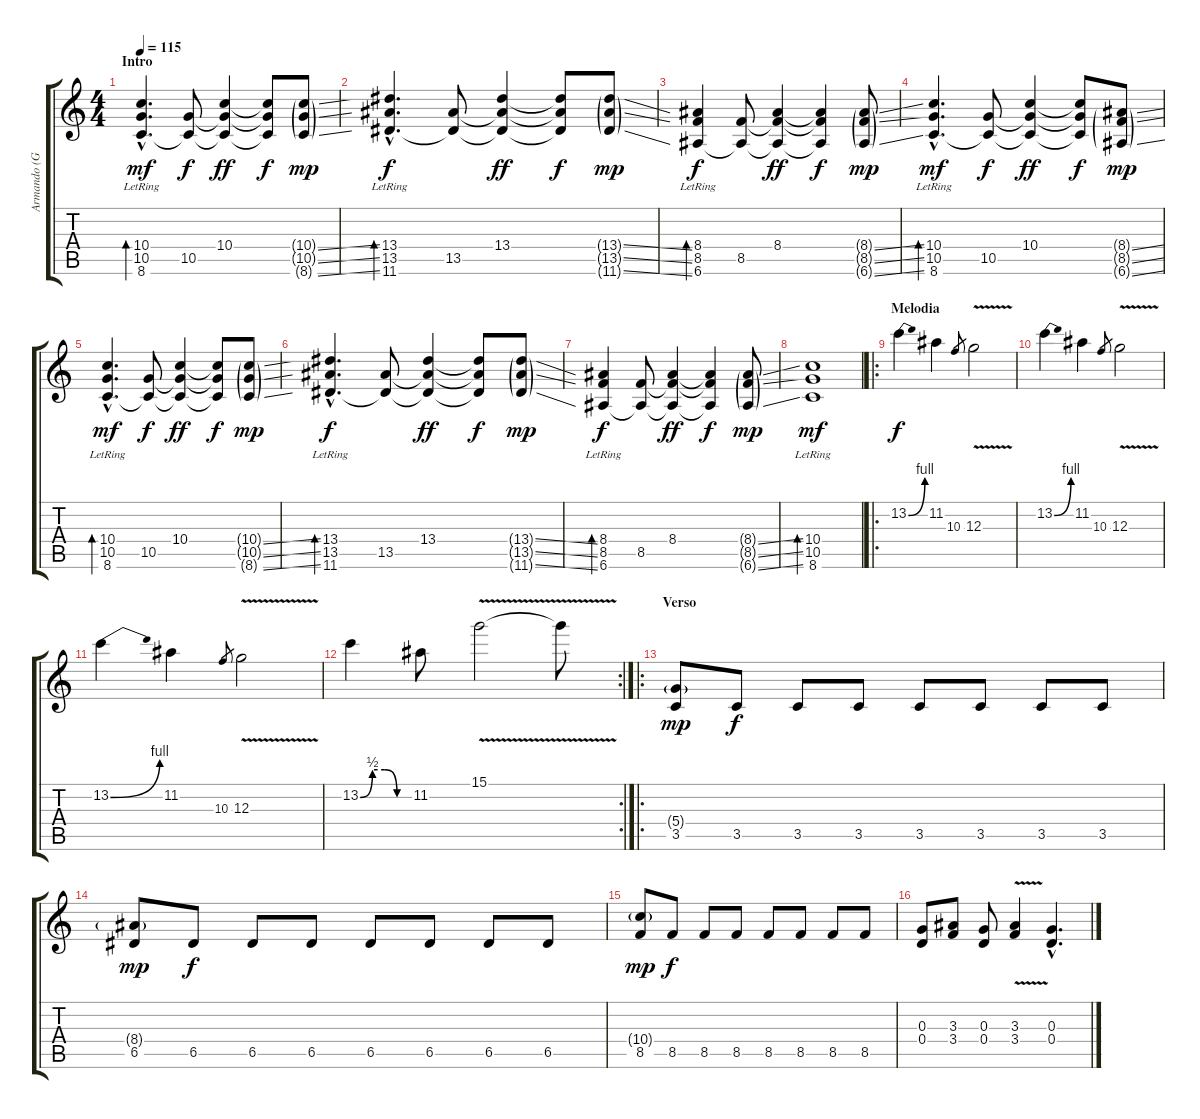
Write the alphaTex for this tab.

\track ("Armando (Guitarra)" "Armando (G") {instrument distortionguitar}
\staff {score tabs}
\tuning (E4 B3 G3 D3 A2 E2) {hide}
\ts (4 4)
\section ("" "Intro")
\tempo 115
\clef g2
\ks c
(10.4{hac lr} 10.5{hac lr} 8.6{hac lr}).4{d bd 240 dy mf instrument distortionguitar} (10.5 8.6{t}).8{dy f} (10.4 10.5{t} 8.6{t}).4{dy ff} (10.4{t} 10.5{t} 8.6{t}).8{dy f} (10.4{ss g} 10.5{ss g} 8.6{ss g}).8{dy mp} |
(13.4{hac} 13.5{hac} 11.6{hac lr}).4{d bd 60 dy f} (13.5 11.6{t}).8 (13.4 13.5{t} 11.6{t}).4{dy ff} (13.4{t} 13.5{t} 11.6{t}).8{dy f} (13.4{ss g} 13.5{ss g} 11.6{ss g}).8{dy mp} |
(8.4{lr} 8.5{lr} 6.6{lr}).4{bd 60 dy f} (8.5 6.6{t}).8 (8.4 8.5{t} 6.6{t}).4{dy ff} (8.4{t} 8.5{t} 6.6{t}).4{dy f} (8.4{ss g} 8.5{ss g} 6.6{ss g}).8{dy mp} |
(10.4{hac lr} 10.5{hac lr} 8.6{hac lr}).4{d bd 60 dy mf} (10.5 8.6{t}).8{dy f} (10.4 10.5{t} 8.6{t}).4{dy ff} (10.4{t} 10.5{t} 8.6{t}).8{dy f} (8.4{ss g} 8.5{ss g} 6.6{ss g}).8{dy mp} |
(10.4{hac lr} 10.5{hac lr} 8.6{hac lr}).4{d bd 60 dy mf} (10.5 8.6{t}).8{dy f} (10.4 10.5{t} 8.6{t}).4{dy ff} (10.4{t} 10.5{t} 8.6{t}).8{dy f} (10.4{ss g} 10.5{ss g} 8.6{ss g}).8{dy mp} |
(13.4{hac} 13.5{hac} 11.6{hac lr}).4{d bd 60 dy f} (13.5 11.6{t}).8 (13.4 13.5{t} 11.6{t}).4{dy ff} (13.4{t} 13.5{t} 11.6{t}).8{dy f} (13.4{ss g} 13.5{ss g} 11.6{ss g}).8{dy mp} |
(8.4{lr} 8.5{lr} 6.6{lr}).4{bd 60 dy f} (8.5 6.6{t}).8 (8.4 8.5{t} 6.6{t}).4{dy ff} (8.4{t} 8.5{t} 6.6{t}).4{dy f} (8.4{ss g} 8.5{ss g} 6.6{ss g}).8{dy mp} |
(10.4{lr} 10.5{lr} 8.6{lr}).1{bd 60 dy mf} |
\ro
\section ("" "Melodia")
13.2{be (bend 0 0 60 4)}.4{dy f} 11.2.4 10.3.8{gr} 12.3{v}.2 |
13.2{be (bend 0 0 60 4)}.4 11.2.4 10.3.8{gr} 12.3{v}.2 |
13.2{be (bend 0 0 60 4)}.4 11.2.4 10.3.8{gr} 12.3{v}.2 |
\rc 2
13.2{be (custom 0 0 15 2 30 2 45 0 60 0)}.4 11.2.8 15.1{v}.2 15.1{t}.8 |
\ro
\section ("" "Verso")
(5.4{g} 3.5).8{dy mp} 3.5.8{dy f} 3.5.8 3.5.8 3.5.8 3.5.8 3.5.8 3.5.8 |
(8.4{g} 6.5).8{dy mp} 6.5.8{dy f} 6.5.8 6.5.8 6.5.8 6.5.8 6.5.8 6.5.8 |
(10.4{g} 8.5).8{dy mp} 8.5.8{dy f} 8.5.8 8.5.8 8.5.8 8.5.8 8.5.8 8.5.8 |
(0.3 0.4).8 (3.3 3.4).8 (0.3 0.4).8 (3.3{v} 3.4{v}).4 (0.3{hac} 0.4{hac}).4{d}
